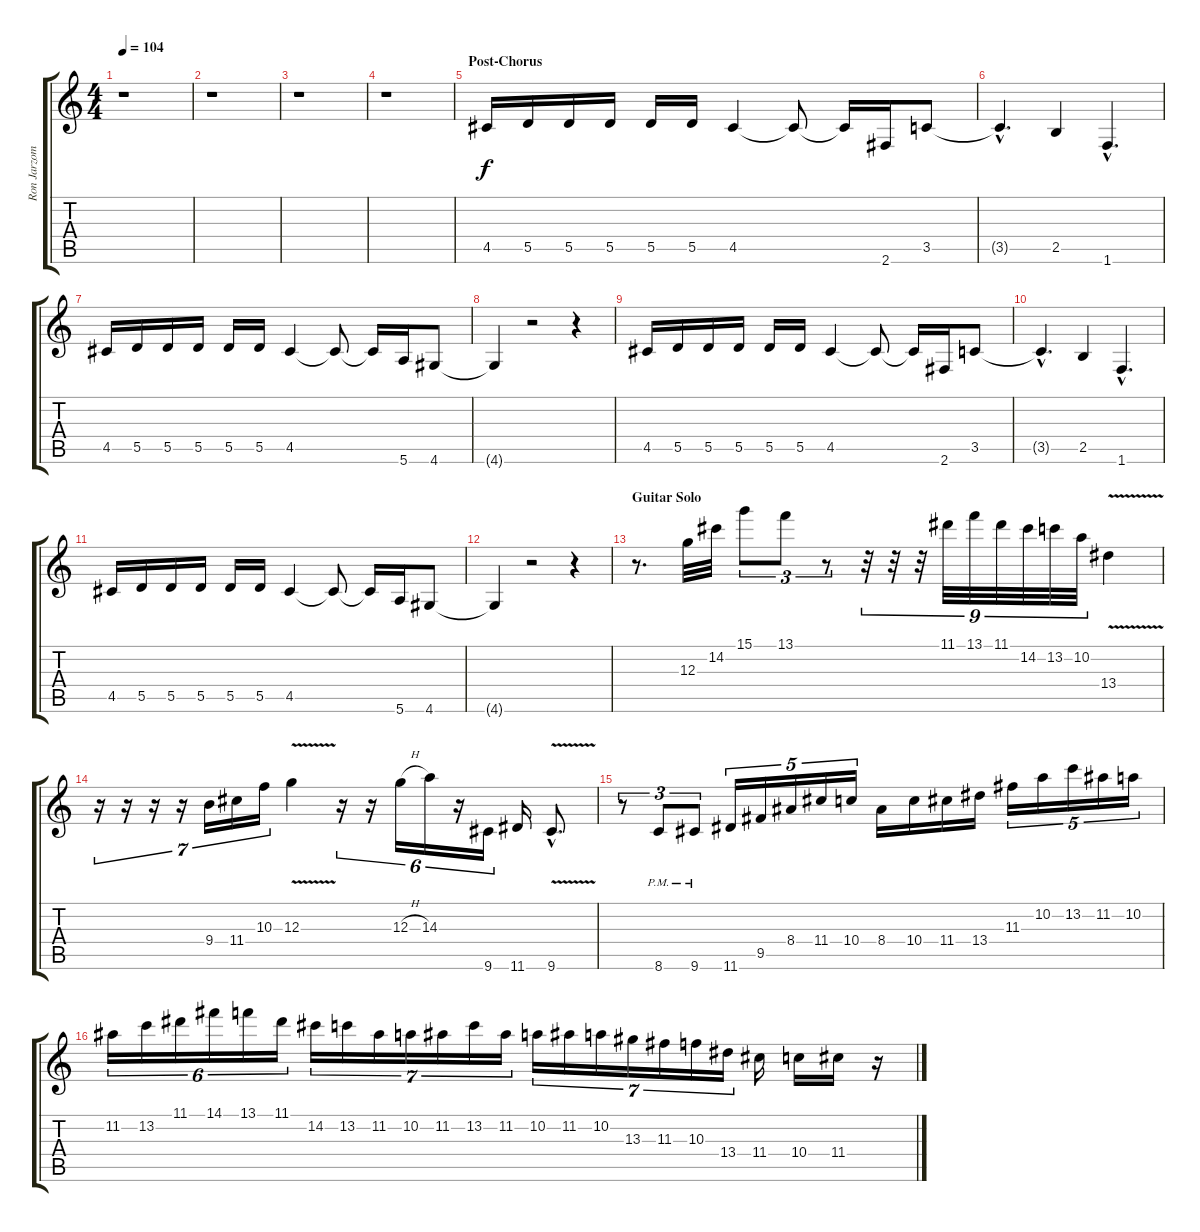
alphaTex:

\track ("Ron Jarzombek" "Ron Jarzom") {instrument distortionguitar}
\staff {score tabs}
\tuning (E4 B3 G3 D3 A2 E2) {hide}
\ts (4 4)
\tempo 104
\clef g2
\ks c
r.1{dy f} |
r.1 |
r.1 |
r.1 |
\section ("" "Post-Chorus")
4.5.16{volume 16} 5.5.16 5.5.16 5.5.16 5.5.16 5.5.16 4.5.4 4.5{t}.8 4.5{t}.16 2.6.16 3.5.8 |
3.5{hac t}.4{d} 2.5.4 1.6{hac}.4{d} |
4.5.16 5.5.16 5.5.16 5.5.16 5.5.16 5.5.16 4.5.4 4.5{t}.8 4.5{t}.16 5.6.16 4.6.8 |
4.6{t}.4 r.2 r.4 |
4.5.16 5.5.16 5.5.16 5.5.16 5.5.16 5.5.16 4.5.4 4.5{t}.8 4.5{t}.16 2.6.16 3.5.8 |
3.5{hac t}.4{d} 2.5.4 1.6{hac}.4{d} |
4.5.16 5.5.16 5.5.16 5.5.16 5.5.16 5.5.16 4.5.4 4.5{t}.8 4.5{t}.16 5.6.16 4.6.8 |
4.6{t}.4 r.2 r.4 |
\section ("" "Guitar Solo")
r.8{d volume 13} 12.3.32 14.2.32 15.1.8{tu (3 2)} 13.1.8{tu (3 2)} r.8{tu (3 2)} r.32{tu (9 8)} r.32{tu (9 8)} r.32{tu (9 8)} 11.1.32{tu (9 8)} 13.1.32{tu (9 8)} 11.1.32{tu (9 8)} 14.2.32{tu (9 8)} 13.2.32{tu (9 8)} 10.2.32{tu (9 8)} 13.4{v}.4 |
r.16{tu (7 4)} r.16{tu (7 4)} r.16{tu (7 4)} r.16{tu (7 4)} 9.4.16{tu (7 4)} 11.4.16{tu (7 4)} 10.3.16{tu (7 4)} 12.3{v}.4 r.16{tu (6 4)} r.16{tu (6 4)} 12.3{h}.16{tu (6 4)} 14.3.16{tu (6 4)} r.16{tu (6 4)} 9.6.16{tu (6 4)} 11.6.16 9.6{v hac}.8{d} |
r.8{tu (3 2)} 8.6{pm}.8{tu (3 2)} 9.6{pm}.8{tu (3 2)} 11.6.16{tu (5 4)} 9.5.16{tu (5 4)} 8.4.16{tu (5 4)} 11.4.16{tu (5 4)} 10.4.16{tu (5 4)} 8.4.16 10.4.16 11.4.16 13.4.16 11.3.16{tu (5 4)} 10.2.16{tu (5 4)} 13.2.16{tu (5 4)} 11.2.16{tu (5 4)} 10.2.16{tu (5 4)} |
11.2.16{tu (6 4)} 13.2.16{tu (6 4)} 11.1.16{tu (6 4)} 14.1.16{tu (6 4)} 13.1.16{tu (6 4)} 11.1.16{tu (6 4)} 14.2.16{tu (7 4)} 13.2.16{tu (7 4)} 11.2.16{tu (7 4)} 10.2.16{tu (7 4)} 11.2.16{tu (7 4)} 13.2.16{tu (7 4)} 11.2.16{tu (7 4)} 10.2.16{tu (7 4)} 11.2.16{tu (7 4)} 10.2.16{tu (7 4)} 13.3.16{tu (7 4)} 11.3.16{tu (7 4)} 10.3.16{tu (7 4)} 13.4.16{tu (7 4)} 11.4.16 10.4.16 11.4.16 r.16
